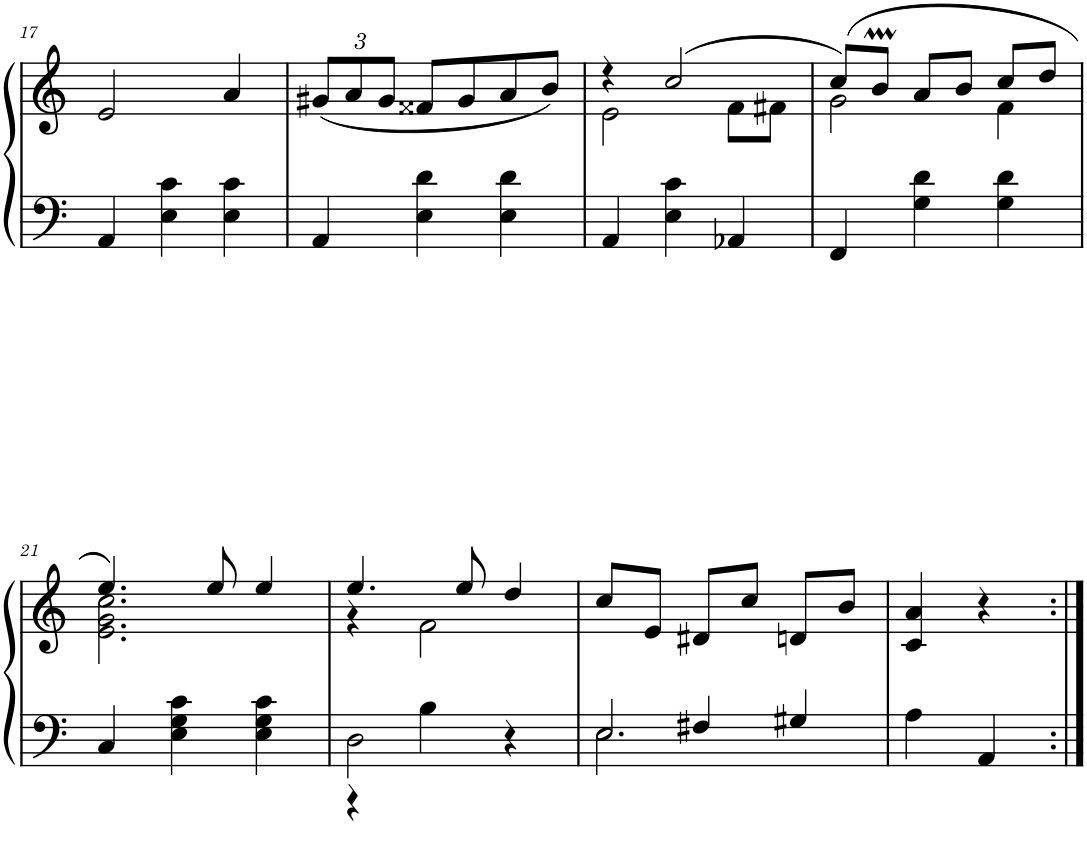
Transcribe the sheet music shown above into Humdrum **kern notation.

**kern	**kern
*part1	*part1
*staff2	*staff1
*I"Piano	*
*I'Pno.	*
!!LO:PB:g=z
*clefF4	*clefG2
*k[]	*k[]
*M3/4	*M3/4
=17	=17
4AA/	2e/
4E\ 4c\	.
4E\ 4c\	4a/
=18	=18
*	*Xbrackettup
4AA/	(12g#X/L
.	12a/
.	12g#/J
4E\ 4d\	8f##X/L
.	8g#/
4E\ 4d\	8a/
.	8b/J)
=19	=19
*	*^
4AA/	4r	2e\
4E\ 4c\	(2cc/	.
4AA-X/	.	8f\L
.	.	8f#X\J
=20	=20	=20
4FF/	(>8cc/L)	2g\
.	8bm/J	.
4G\ 4d\	8a/L	.
.	8b/J	.
4G\ 4d\	8cc/L	4f\
.	8dd/J	.
!!LO:LB:g=z	!!
=21	=21	=21
4C/	4.ee/)	2.e\ 2.g\ 2.cc\
4E\ 4G\ 4c\	.	.
.	8ee/	.
4E\ 4G\ 4c\	4ee/	.
=22	=22	=22
*^	*	*
2D\	4r	4.ee/	4r
.	4B\	.	2f\
.	.	8ee/	.
4r	4ryy	4dd/	.
*	*	*v	*v
=23	=23	=23
*^	*^	*
2.ryy	2.E\	4ryy	2.E/	8cc/L
.	.	.	.	8e/J
.	.	4F#X/	.	8d#X/L
.	.	.	.	8cc/J
.	.	4G#X/	.	8dn/L
.	.	.	.	8b/J
*	*v	*v	*v	*
=24	=24	=24
4A\	2ryy	4c/ 4a/
4AA/	.	4r
*v	*v	*
=:|!	=:|!
*-	*-
